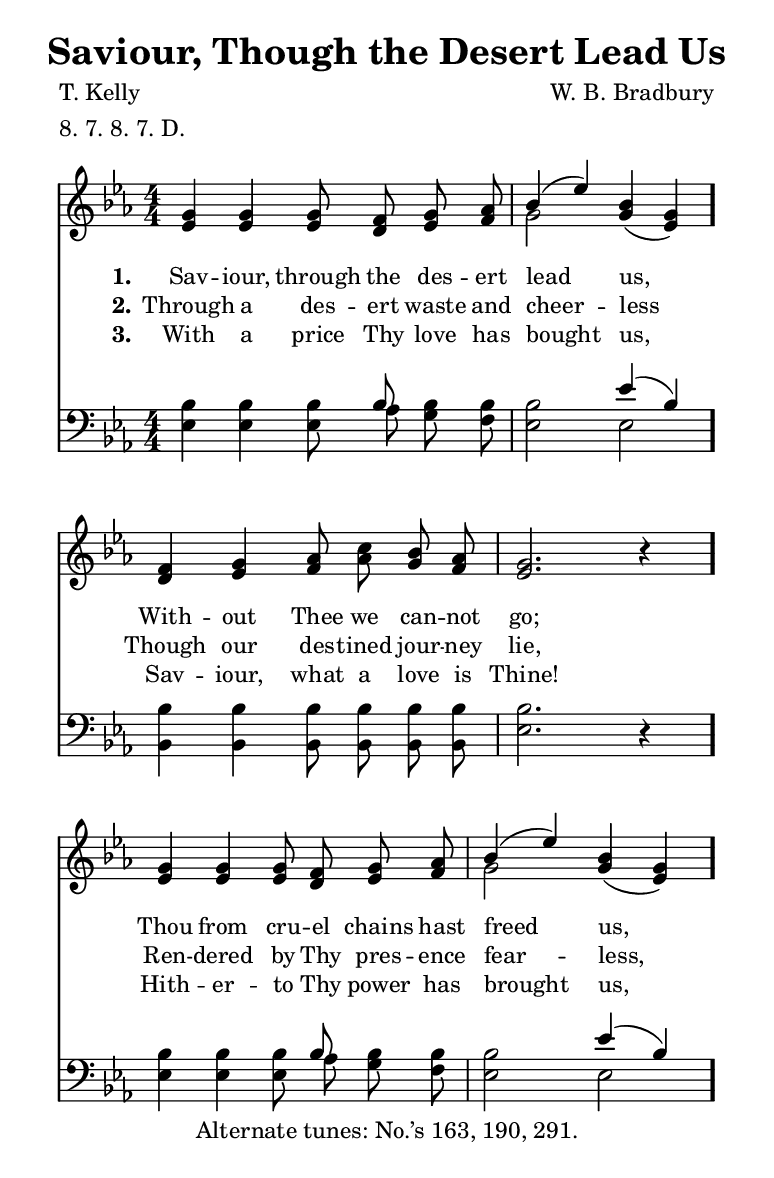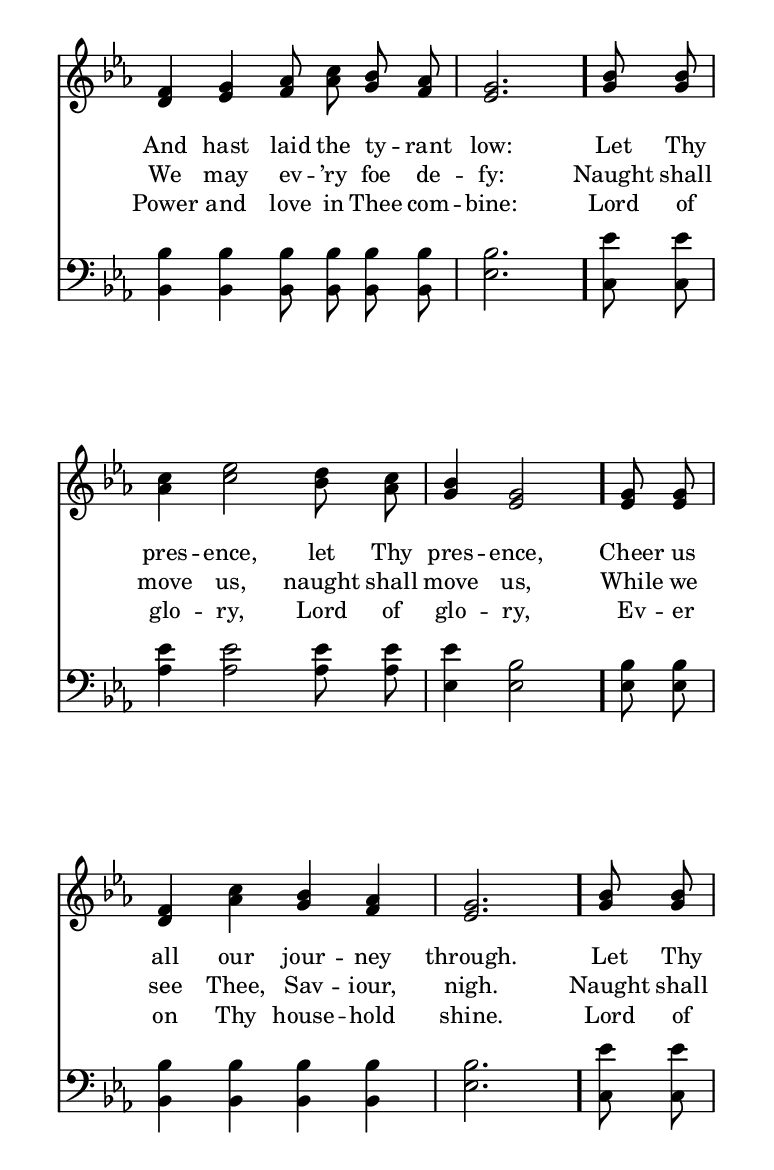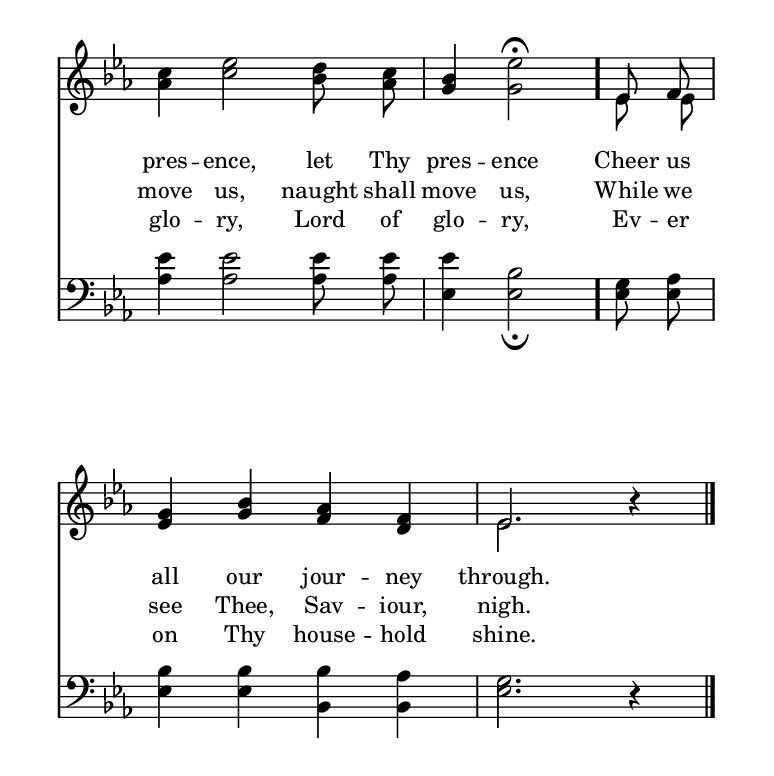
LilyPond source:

\include "common/global.ily"
\paper {
  \include "common/paper.ily"
  oddFooterMarkup = \markup { \fill-line { \on-the-fly \first-page "Alternate tunes: No.’s 163, 190, 291." } }

}

\header{
  hymnnumber = "191"
  title = "Saviour, Though the Desert Lead Us"
  tunename = ""
  meter = "8. 7. 8. 7. D."
  poet = "T. Kelly"
  composer = "W. B. Bradbury"
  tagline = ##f
}

ta = { \tempo 4=80 }
tb = { \tempo 4=40 }

global = {
  \include "common/overrides.ily"
  \override Staff.TimeSignature.style = #'numbered
  \time 4/4
  \override Score.MetronomeMark.transparent = ##t % hide all fermata changes too
  \ta
  \key ees \major
  \autoBeamOff
}

notesSoprano = {
\global
\relative c'' {

  g4 g g8 f g aes | bes4( ees) bes( g) |
  f4 g aes8 c bes aes | g2. r4 % rest not in original, but required to make timing work
  g4 g g8 f g aes | bes4( ees) bes( g) |
  f4 g aes8 c bes aes | g2.
  bes8 bes | c4 ees2
  d8 c | bes4 g2
  g8 g | f4 c' bes aes | g2.
  bes8 bes | c4 ees2
  d8 c | bes4 \tb ees2 \fermata \ta
  ees,8 f | g4 bes aes f | ees2. r4 % impossible "r8" in original

  \bar "|."

}
}

notesAlto = {
\global
\relative e' {

  ees4 ees ees8 d ees f | g2 g4( ees) |
  d4 ees f8 aes g f | ees2. r4 % added rest
  ees4 ees ees8 d ees f | g2 g4( ees) |
  d4 ees f8 aes g f | ees2.
  g8 g | aes4 c2
  bes8 aes | g4 ees2
  ees8 ees | d4 aes' g f | ees2.
  g8 g | aes4 c2
  bes8 aes | g4 g2
  ees8 ees | ees4 g f d | ees2. r4

}
}

notesTenor = {
\global
\relative a {

  bes4 bes bes8 bes bes bes | bes2 ees4( bes) |
  bes4 bes bes8 bes bes bes | bes2. r4 % added rest
  bes4 bes bes8 bes bes bes | bes2 ees4( bes) |
  bes4 bes bes8 bes bes bes | bes2.
  ees8 ees | ees4 ees2
  ees8 ees | ees4 bes2
  bes8 bes | bes4 bes bes bes | bes2.
  ees8 ees | ees4 ees2
  ees8 ees | ees4 bes2
  g8 aes | bes4 bes bes aes | g2. r4

}
}

notesBass = {
\global
\relative f {

  ees4 ees ees8 aes g f | ees2 ees
  bes4 bes bes8 bes bes bes | ees2. r4 % added rest
  ees4 ees ees8 aes g f | ees2 ees
  bes4 bes bes8 bes bes bes | ees2.
  c8 c aes'4 aes2
  aes8 aes | ees4 ees2
  ees8 ees bes4 bes bes bes | ees2.
  c8 c aes'4 aes2
  aes8 aes | ees4 ees2_\fermata
  ees8 ees | ees4 ees bes bes | ees2. r4

}
}

wordsA = \lyricmode {
\set stanza = "1."

Sav -- iour, through the des -- ert lead us, \bar "."
With -- out Thee we can -- not go; \bar "."
Thou from cru -- el chains hast freed us, \bar "."
And hast laid the ty -- rant low: \bar "."
Let Thy pres -- ence, let Thy pres -- ence, \bar "."
Cheer us all our jour -- ney through. \bar "."
%{HIDE>%} Let Thy pres -- ence, let Thy pres -- ence \bar "."
Cheer us all our jour -- ney through. %{<HIDE%} \bar "."

}

wordsB = \lyricmode {
\set stanza = "2."

Through a des -- ert waste and cheer -- less
Though our des -- tined jour -- ney lie,
Ren -- dered by Thy pres -- ence fear -- less,
We may ev -- ’ry foe de -- fy:
Naught shall move us, naught shall move us,
While we see Thee, Sav -- iour, nigh.
%{HIDE>%} Naught shall move us, naught shall move us,
While we see Thee, Sav -- iour, nigh. %{<HIDE%}

}

wordsC = \lyricmode {
\set stanza = "3."

With a price Thy love has bought us,
Sav -- iour, what a love is Thine!
Hith -- er -- to Thy power has brought us,
Power and love in Thee com -- bine:
Lord of glo -- ry, Lord of glo -- ry,
Ev -- er on Thy house -- hold shine.
%{HIDE>%} Lord of glo -- ry, Lord of glo -- ry,
Ev -- er on Thy house -- hold shine. %{<HIDE%}

}

\score {
  \context ChoirStaff <<
    \context Staff = upper <<
      \set Staff.autoBeaming = ##f
      \set ChoirStaff.systemStartDelimiter = #'SystemStartBar
      \set ChoirStaff.printPartCombineTexts = ##f
      \partcombine #'(2 . 11) \notesSoprano \notesAlto
      \context NullVoice = sopranos { \voiceOne << \notesSoprano >> }
      \context Lyrics = one   \lyricsto sopranos \wordsA
      \context Lyrics = two   \lyricsto sopranos \wordsB
      \context Lyrics = three \lyricsto sopranos \wordsC
    >>
    \context Staff = men <<
      \set Staff.autoBeaming = ##f
      \clef bass
      \set ChoirStaff.printPartCombineTexts = ##f
      \partcombine #'(2 . 11) \notesTenor \notesBass
    >>
  >>
  \layout {
    \include "common/layout.ily"
  }
  #(cond ((ly:get-option 'eog-midi-permitted) #{ \midi{
    \include "common/midi.ily"
  } #}))
}

\version "2.19.49"  % necessary for upgrading to future LilyPond versions.

% vi:set et ts=2 sw=2 ai nocindent syntax=lilypond:
